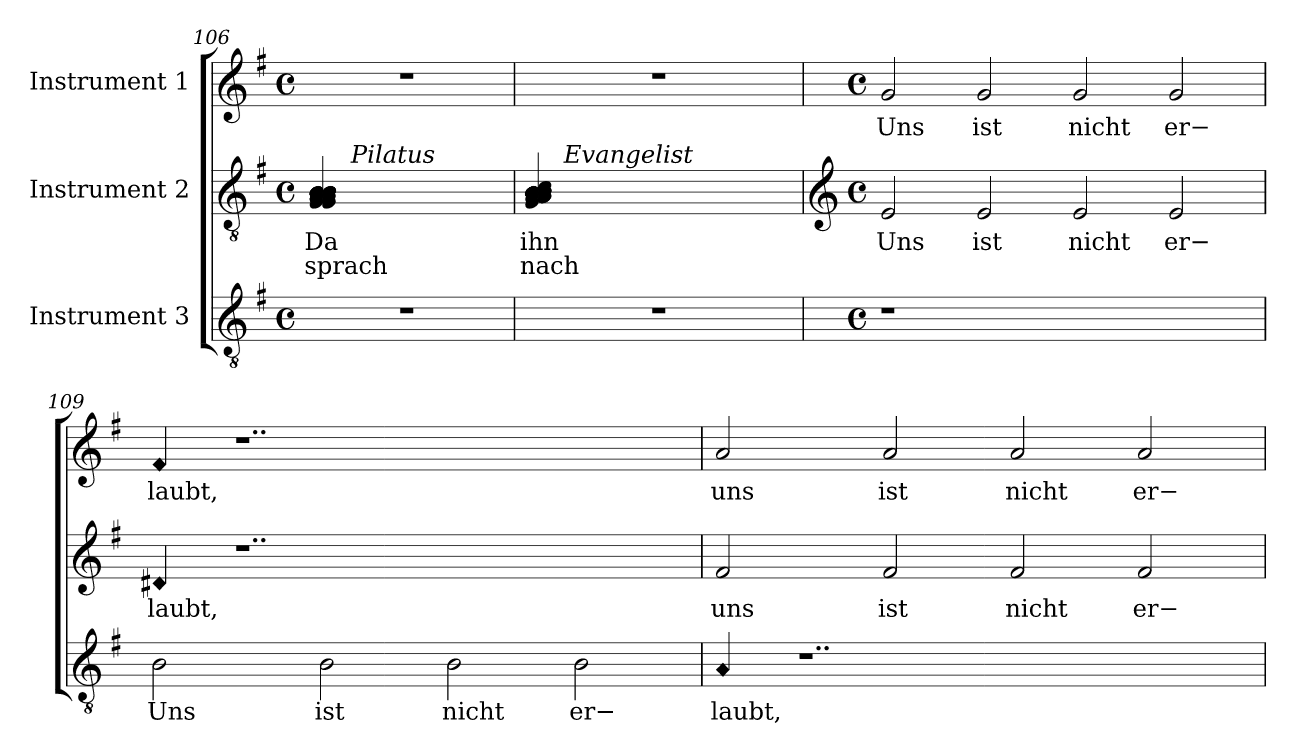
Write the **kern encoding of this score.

**kern	**text	**kern	**text	**text	**kern	**text
*part3	*part3	*part2	*part2	*part2	*part1	*part1
*staff3	*staff3	*staff2	*staff2	*staff2	*staff1	*staff1
*I"Instrument 3	*	*I"Instrument 2	*	*	*I"Instrument 1	*
!!LO:LB:g=z
*clefGv2	*	*clefGv2	*	*	*clefG2	*
*k[f#]	*	*k[f#]	*	*	*k[f#]	*
*G:	*	*G:	*	*	*G:	*
*M4/4	*	*M4/4	*	*	*M4/4	*
*met(c)	*	*met(c)	*	*	*met(c)	*
=106	=106	=106	=106	=106	=106	=106
!	!	!LO:TX:a:i:t=Evangelist	!	!	!	!
!	!	!	!LO:LY:b:rj	!LO:LY:b:rj	!	!
*	*	*^	*	*	*	*
1r	.	4B/ 4B/ 4B/ 4B/ 4B/ 4B/ 4B/ 4B/ 4B/ 4B/ 4A/ 4A/ 4A/ 4G/ 4G/ 4B/	8ryy	Da	sprach	1r	.
!	!	!	!LO:TX:a:i:t=Pilatus	!	!	!	!
.	.	.	2..ryy	.	.	.	.
.	.	2.ryy	.	.	.	.	.
!!LO:LB:g=z
=107	=107	=107	=107	=107	=107	=107	=107
!	!	!	!	!LO:LY:b:rj	!LO:LY:b:rj	!	!
1r	.	4c/ 4B/ 4B/ 4B/ 4B/ 4B/ 4B/ 4B/ 4B/ 4B/ 4B/ 4B/ 4A/ 4A/ 4G/ 4A/	16..ryy	ihn	nach	1r	.
!	!	!	!LO:TX:a:i:t=Evangelist	!	!	!	!
.	.	.	2ryy	.	.	.	.
.	.	2.ryy	.	.	.	.	.
.	.	.	4ryy	.	.	.	.
.	.	.	8ryy	.	.	.	.
.	.	.	64ryy	.	.	.	.
*	*	*v	*v	*	*	*	*
!!LO:PB:g=z
=108	=108	=108	=108	=108	=108	=108
*	*	*clefG2	*	*	*	*
*M4/4	*	*M4/4	*	*	*M4/4	*
*met(c)	*	*met(c)	*	*	*met(c)	*
*	*	*^	*	*	*	*
!	!	!	!	!LO:LY:b:rj	!	!	!LO:LY:b:cj
*	*	*v	*v	*	*	*	*
1r	.	2e/	Uns	.	2g/	Uns
!	!	!	!LO:LY:b:rj	!	!	!LO:LY:b:cj
.	.	2e/	ist	.	2g/	ist
!	!	!	!LO:LY:b:rj	!	!	!LO:LY:b:cj
1ryy	.	2e/	nicht	.	2g/	nicht
!	!	!	!LO:LY:b:rj	!	!	!LO:LY:b:cj
.	.	2e/	er−	.	2g/	er−
=109	=109	=109	=109	=109	=109	=109
!	!LO:LY:b:cj	!LO:N:head=diamond	!LO:LY:b:rj	!	!LO:N:head=diamond	!LO:LY:b:cj
2B\	Uns	4d#X/	laubt,	.	4f#/	laubt,
.	.	1..r	.	.	1..r	.
!	!LO:LY:b:cj	!	!	!	!	!
2B\	ist	.	.	.	.	.
!	!LO:LY:b:cj	!	!	!	!	!
2B\	nicht	.	.	.	.	.
!	!LO:LY:b:cj	!	!	!	!	!
2B\	er−	.	.	.	.	.
=110	=110	=110	=110	=110	=110	=110
!LO:N:head=diamond	!LO:LY:b:cj	!	!LO:LY:b:rj	!	!	!LO:LY:b:cj
4A/	laubt,	2f#/	uns	.	2a/	uns
1..r	.	.	.	.	.	.
!	!	!	!LO:LY:b:rj	!	!	!LO:LY:b:cj
.	.	2f#/	ist	.	2a/	ist
!	!	!	!LO:LY:b:rj	!	!	!LO:LY:b:cj
.	.	2f#/	nicht	.	2a/	nicht
!	!	!	!LO:LY:b:rj	!	!	!LO:LY:b:cj
.	.	2f#/	er−	.	2a/	er−
=	=	=	=	=	=	=
*-	*-	*-	*-	*-	*-	*-
